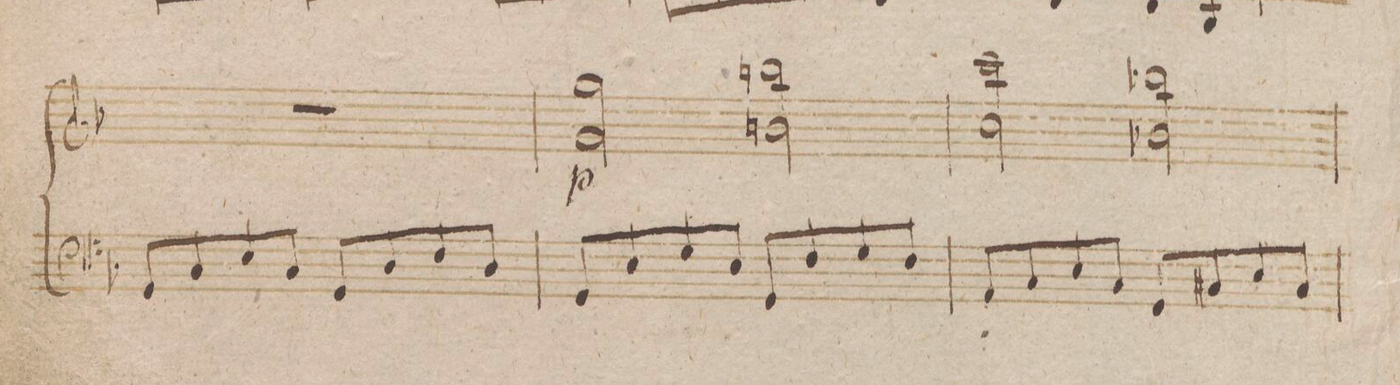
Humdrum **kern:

**kern
*I"Organo.
*clefF4
*k[b-]
*met(c)
*M4/4
8GG/L
8C/
8E/
8C/J
8GG/L
8D/
8F/
8D/J
=60
8GG/L
8E/
8G/
8E/J
8GG/L
8F/
8G/
8F/J
=61
8AA/L
8C/
8E/
8C/J
8GG/L
8C#X/
8E/
8C#/J
=62
*-
